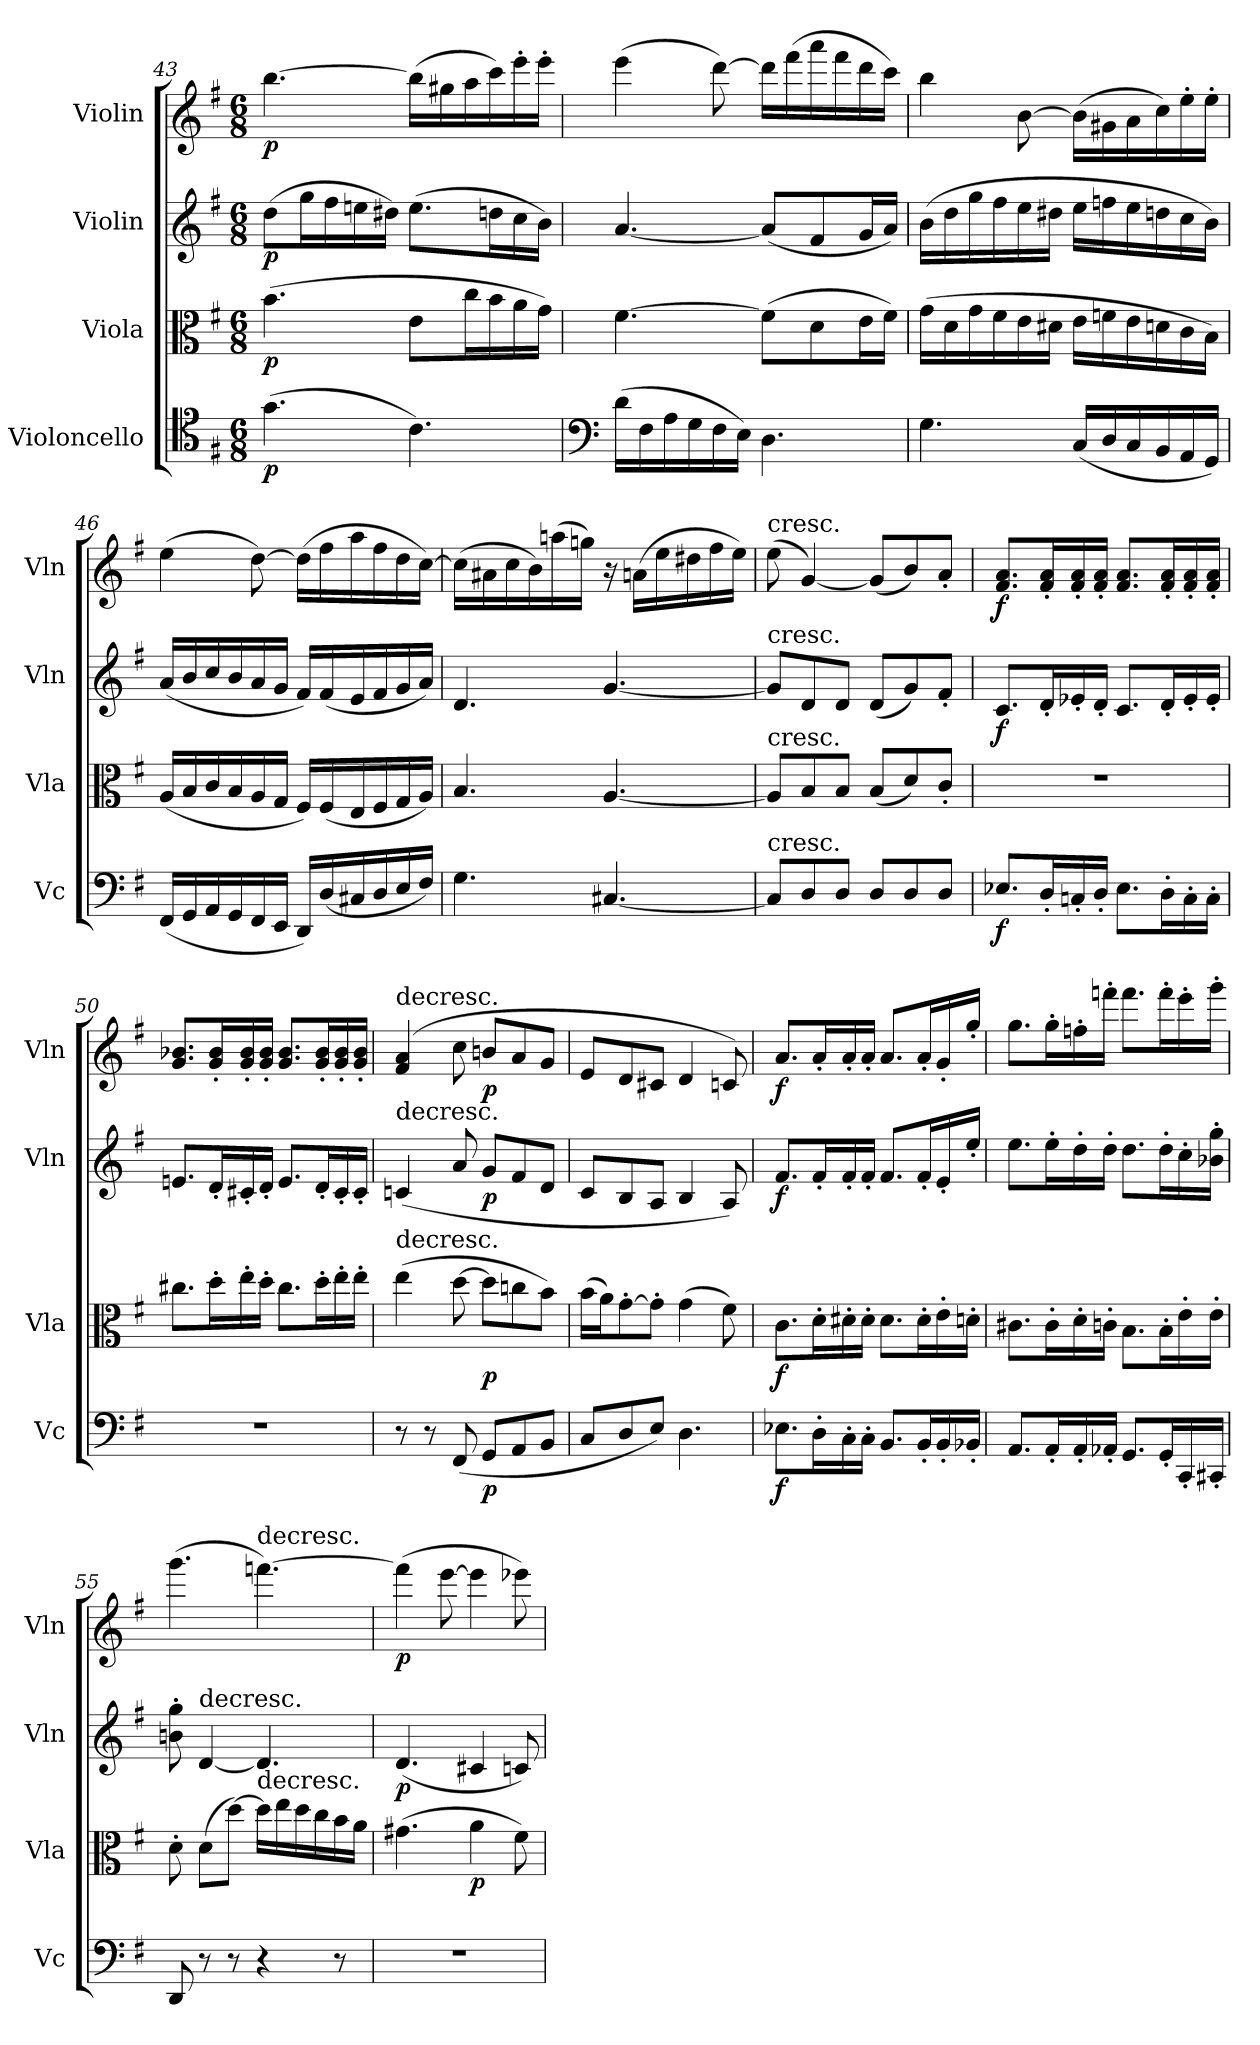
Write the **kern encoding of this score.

**kern	**dynam	**kern	**dynam	**kern	**dynam	**kern	**dynam
*part4	*part4	*part3	*part3	*part2	*part2	*part1	*part1
*staff4	*staff4	*staff3	*staff3	*staff2	*staff2	*staff1	*staff1
*I"Violoncello	*	*I"Viola	*	*I"Violin	*	*I"Violin	*
*I'Vc	*	*I'Vla	*	*I'Vln	*	*I'Vln	*
*clefC4	*	*clefC3	*	*clefG2	*	*clefG2	*
*k[f#]	*	*k[f#]	*	*k[f#]	*	*k[f#]	*
*M6/8	*	*M6/8	*	*M6/8	*	*M6/8	*
=43	=43	=43	=43	=43	=43	=43	=43
(4.g\	p	(4.b\	p	(8dd\L	p	[4.bb\	p
.	.	.	.	16gg\L	.	.	.
.	.	.	.	16ff#\	.	.	.
.	.	.	.	16een\	.	.	.
.	.	.	.	16dd#X\JJ)	.	.	.
4.c\)	.	8e\L	.	(8.ee\L	.	(16bb\LL]	.
.	.	.	.	.	.	16gg#X\	.
.	.	16cc\L	.	.	.	16aa\	.
.	.	16b\	.	16ddn\L	.	16ccc\)	.
.	.	16a\	.	16cc\	.	16eee'\	.
.	.	16g\JJ)	.	16b\JJ)	.	16eee'\JJ	.
=44	=44	=44	=44	=44	=44	=44	=44
*clefF4	*	*	*	*	*	*	*
(16d\LL	.	[4.f#\	.	[4.a/	.	(4eee\	.
16F#\	.	.	.	.	.	.	.
16A\	.	.	.	.	.	.	.
16G\	.	.	.	.	.	.	.
16F#\	.	.	.	.	.	[8ddd\)	.
16E\JJ)	.	.	.	.	.	.	.
4.D\	.	(8f#\L]	.	(8a/L]	.	16ddd\LL]	.
.	.	.	.	.	.	(16fff#\	.
.	.	8d\	.	8f#/	.	16aaa\	.
.	.	.	.	.	.	16fff#\	.
.	.	16e\L	.	16g/L	.	16ddd\	.
.	.	16f#\JJ)	.	16a/JJ)	.	16ccc\JJ)	.
=45	=45	=45	=45	=45	=45	=45	=45
4.G\	.	(16g\LL	.	(16b\LL	.	4bb\	.
.	.	16d\	.	16dd\	.	.	.
.	.	16g\	.	16gg\	.	.	.
.	.	16f#\	.	16ff#\	.	.	.
.	.	16e\	.	16ee\	.	[8b\	.
.	.	16d#X\JJ	.	16dd#X\JJ	.	.	.
(16C/LL	.	16e\LL	.	16ee\LL	.	(16b\LL]	.
16D/	.	16fn\	.	16ffn\	.	16g#X\	.
16C/	.	16e\	.	16ee\	.	16a\	.
16BB/	.	16dn\	.	16ddn\	.	16cc\)	.
16AA/	.	16c\	.	16cc\	.	16ee'\	.
16GG/JJ)	.	16B\JJ)	.	16b\JJ)	.	16ee'\JJ	.
=46	=46	=46	=46	=46	=46	=46	=46
(16FF#/LL	.	(16A/LL	.	(16a/LL	.	(4ee\	.
16GG/	.	16B/	.	16b/	.	.	.
16AA/	.	16c/	.	16cc/	.	.	.
16GG/	.	16B/	.	16b/	.	.	.
16FF#/	.	16A/	.	16a/	.	[8dd\)	.
16EE/JJ	.	16G/JJ	.	16g/JJ	.	.	.
16DD/LL)	.	16F#/LL)	.	16f#/LL)	.	(16dd\LL]	.
(16D/	.	(16F#/	.	(16f#/	.	16ff#\	.
16C#X/	.	16E/	.	16e/	.	16aa\	.
16D/	.	16F#/	.	16f#/	.	16ff#\	.
16E/	.	16G/	.	16g/	.	16dd\	.
16F#/JJ)	.	16A/JJ)	.	16a/JJ)	.	[16cc\JJ)	.
=47	=47	=47	=47	=47	=47	=47	=47
4.G\	.	4.B/	.	4.d/	.	(16cc\LL]	.
.	.	.	.	.	.	16a#X\	.
.	.	.	.	.	.	16cc\	.
.	.	.	.	.	.	16b\)	.
.	.	.	.	.	.	(16aan\	.
.	.	.	.	.	.	16ggn\JJ)	.
[4.C#X/	.	[4.A/	.	[4.g/	.	16r	.
.	.	.	.	.	.	(16an\LL	.
.	.	.	.	.	.	16ee\	.
.	.	.	.	.	.	16dd#X\	.
.	.	.	.	.	.	16ff#\	.
.	.	.	.	.	.	16ee\JJ)	.
=48	=48	=48	=48	=48	=48	=48	=48
!	!	!	!	!	!	!LO:TX:t=cresc.	!
!	!	!	!	!LO:TX:t=cresc.	!	!	!
!	!	!LO:TX:t=cresc.	!	!	!	!	!
!LO:TX:t=cresc.	!	!	!	!	!	!	!
8C#/L]	.	8A/L]	.	8g/L]	.	(8ee\	.
8D/	.	8B/	.	8d/	.	[4g/)	.
8D/J	.	8B/J	.	8d/J	.	.	.
8D/L	.	(8B/L	.	(8d/L	.	(8g/L]	.
8D/	.	8d/)	.	8g/)	.	8b/)	.
8D/J	.	8c'/J	.	8f#'/J	.	8a'/J	.
=49	=49	=49	=49	=49	=49	=49	=49
8.E-X/L	f	2.r	.	8.c/L	f	8.f#/ 8.a/L	f
16D'/L	.	.	.	16d'/L	.	16f#'/ 16a'/L	.
16Cn'/	.	.	.	16e-X'/	.	16f#'/ 16a'/	.
16D'/JJ	.	.	.	16d'/JJ	.	16f#'/ 16a'/JJ	.
8.E-\L	.	.	.	8.c/L	.	8.f#/ 8.a/L	.
16D'\L	.	.	.	16d'/L	.	16f#'/ 16a'/L	.
16C'\	.	.	.	16e-'/	.	16f#'/ 16a'/	.
16C'\JJ	.	.	.	16e-'/JJ	.	16f#'/ 16a'/JJ	.
=50	=50	=50	=50	=50	=50	=50	=50
2.r	.	8.cc#X\L	.	8.en/L	.	8.g/ 8.b-X/L	.
.	.	16dd'\L	.	16d'/L	.	16g'/ 16b-'/L	.
.	.	16ee'\	.	16c#X'/	.	16g'/ 16b-'/	.
.	.	16dd'\JJ	.	16d'/JJ	.	16g'/ 16b-'/JJ	.
.	.	8.cc#\L	.	8.e/L	.	8.g/ 8.b-/L	.
.	.	16dd'\L	.	16d'/L	.	16g'/ 16b-'/L	.
.	.	16ee'\	.	16c#'/	.	16g'/ 16b-'/	.
.	.	16ee'\JJ	.	16c#'/JJ	.	16g'/ 16b-'/JJ	.
=51	=51	=51	=51	=51	=51	=51	=51
!	!	!	!	!	!	!LO:TX:t=decresc.	!
!	!	!	!	!LO:TX:t=decresc.	!	!	!
!	!	!LO:TX:t=decresc.	!	!	!	!	!
8r	.	(4ee\	.	(4cn/	.	(4f#/ 4a/	.
8r	.	.	.	.	.	.	.
(8FF#/	.	[8dd\	.	8a/	.	8cc\	.
8GG/L	p	8dd\L]	p	8g/L	p	8bn/L	p
8AA/	.	8ccn\	.	8f#/	.	8a/	.
8BB/J	.	8b\J)	.	8d/J	.	8g/J	.
=52	=52	=52	=52	=52	=52	=52	=52
8C/L	.	(16b\LL	.	8c/L	.	8e/L	.
.	.	16a\J)	.	.	.	.	.
8D/	.	[8g'\	.	8B/	.	8d/	.
8E/J)	.	8g'\J]	.	8A/J	.	8c#X/J	.
4.D\	.	(4g\	.	4B/	.	4d/	.
.	.	8f#\)	.	8A/)	.	8cn/)	.
=53	=53	=53	=53	=53	=53	=53	=53
8.E-X\L	f	8.c\L	f	8.f#/L	f	8.a/L	f
16D'\L	.	16d'\L	.	16f#'/L	.	16a'/L	.
16C'\	.	16d#X'\	.	16f#'/	.	16a'/	.
16C'\JJ	.	16d#'\JJ	.	16f#'/JJ	.	16a'/JJ	.
8.BB/L	.	8.d#\L	.	8.f#/L	.	8.a/L	.
16BB'/L	.	16d#'\L	.	16f#'/L	.	16a'/L	.
16BB'/	.	16e'\	.	16e'/	.	16g'/	.
16BB-X'/JJ	.	16dn'\JJ	.	16ee'/JJ	.	16gg'/JJ	.
=54	=54	=54	=54	=54	=54	=54	=54
8.AA/L	.	8.c#X\L	.	8.ee\L	.	8.gg\L	.
16AA'/L	.	16c#'\L	.	16ee'\L	.	16gg'\L	.
16AA'/	.	16d'\	.	16dd'\	.	16ffn'\	.
16AA-X'/JJ	.	16cn'\JJ	.	16dd'\JJ	.	16fffn'\JJ	.
8.GG/L	.	8.B\L	.	8.dd\L	.	8.fff\L	.
16GG'/L	.	16B'\L	.	16dd'\L	.	16fff'\L	.
16CC'/	.	16e'\	.	16cc'\	.	16eee'\	.
16CC#X'/JJ	.	16e'\JJ	.	16b-X'\ 16gg'\JJ	.	16ggg'\JJ	.
=55	=55	=55	=55	=55	=55	=55	=55
8DD/	.	8d'\	.	8bn'\ 8gg'\	.	(4.ggg\	.
!	!	!	!	!LO:TX:t=decresc.	!	!	!
8r	.	(8d\L	.	[4d/	.	.	.
8r	.	[8dd\J)	.	.	.	.	.
!	!	!	!	!	!	!LO:TX:t=decresc.	!
!	!	!LO:TX:t=decresc.	!	!	!	!	!
4r	.	16dd\LL]	.	4.d/]	.	[4.fffn\)	.
.	.	16ee\	.	.	.	.	.
.	.	16dd\	.	.	.	.	.
.	.	16cc\	.	.	.	.	.
8r	.	16b\	.	.	.	.	.
.	.	16a\JJ	.	.	.	.	.
=56	=56	=56	=56	=56	=56	=56	=56
2.r	.	(4.g#X\	.	(4.d/	p	(4fff\]	p
.	.	.	.	.	.	[8eee\	.
.	.	4a\	p	4c#X/	.	4eee\]	.
.	.	8f#\)	.	8cn/)	.	8eee-X\)	.
=	=	=	=	=	=	=	=
*-	*-	*-	*-	*-	*-	*-	*-
